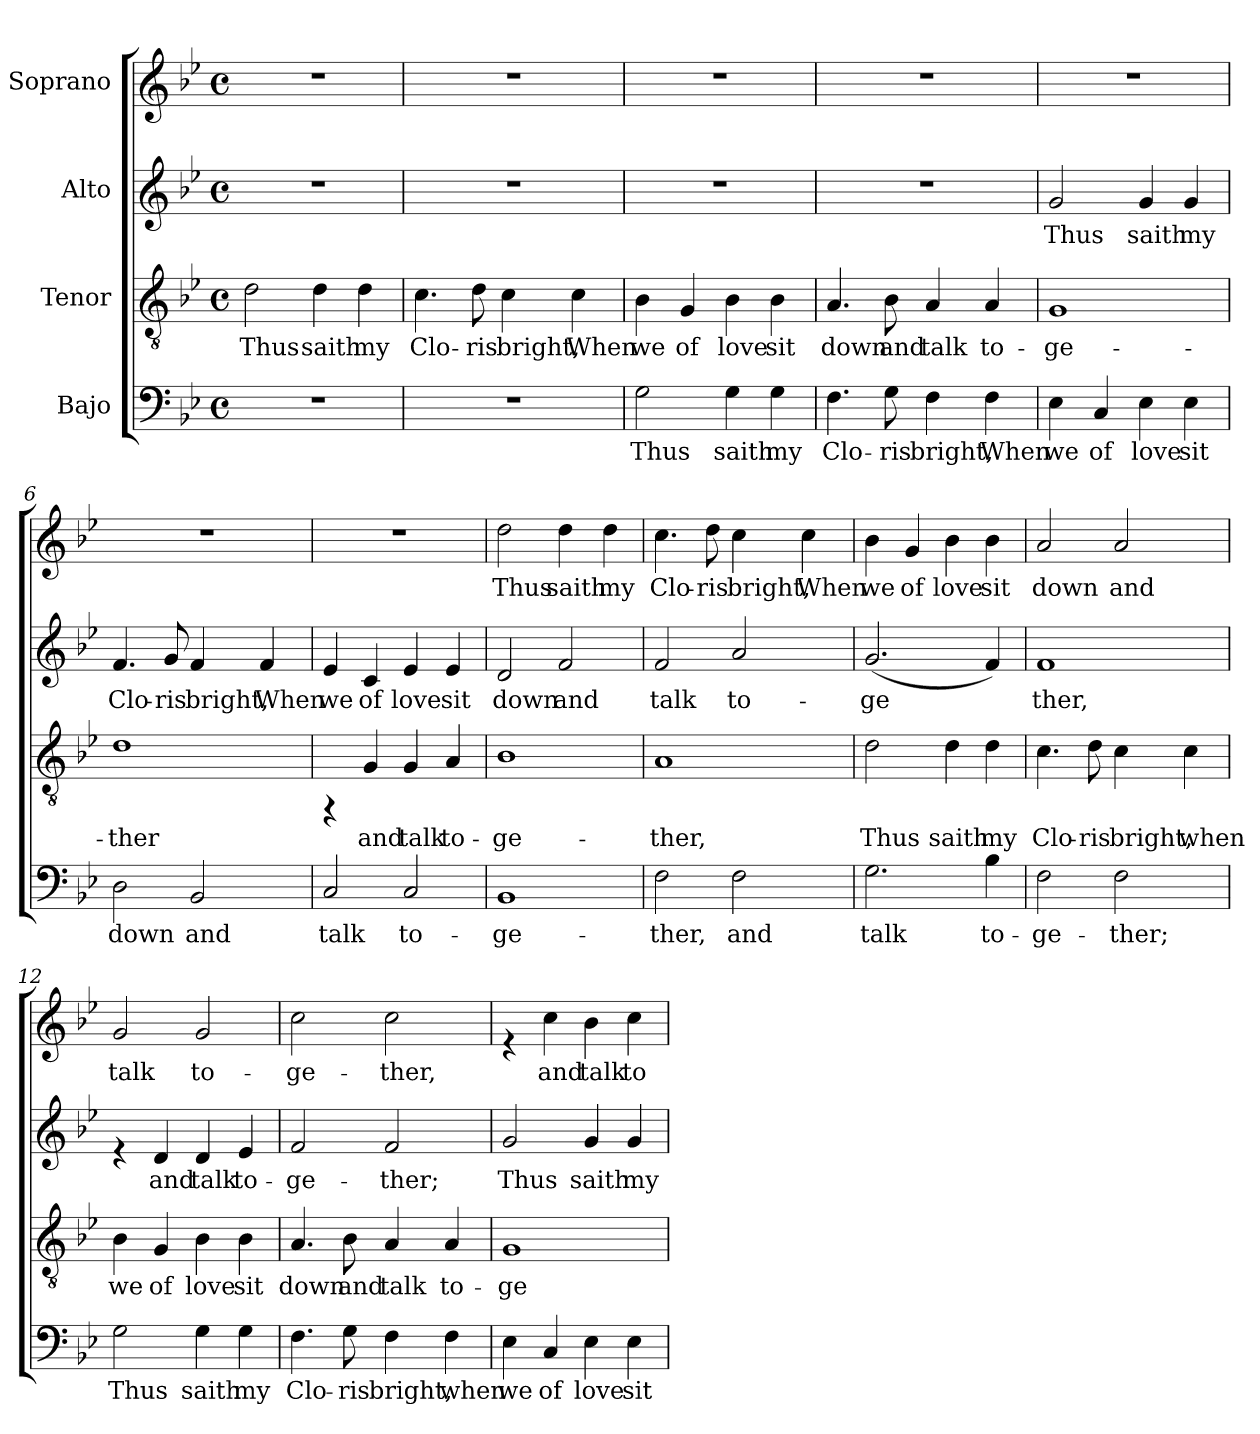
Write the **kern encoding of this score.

**kern	**text	**kern	**text	**kern	**text	**kern	**text
*part4	*part4	*part3	*part3	*part2	*part2	*part1	*part1
*staff4	*staff4	*staff3	*staff3	*staff2	*staff2	*staff1	*staff1
*I"Bajo	*	*I"Tenor	*	*I"Alto	*	*I"Soprano	*
!!LO:PB:g=z
*stria5	*	*stria5	*	*stria5	*	*stria5	*
*clefF4	*	*clefGv2	*	*clefG2	*	*clefG2	*
*k[b-e-]	*	*k[b-e-]	*	*k[b-e-]	*	*k[b-e-]	*
*B-:	*	*B-:	*	*B-:	*	*B-:	*
*M4/4	*	*M4/4	*	*M4/4	*	*M4/4	*
*met(c)	*	*met(c)	*	*met(c)	*	*met(c)	*
=1	=1	=1	=1	=1	=1	=1	=1
!	!	!	!LO:LY:b:cj	!	!	!	!
1r	.	2d\	Thus	1r	.	1r	.
!	!	!	!LO:LY:b:cj	!	!	!	!
.	.	4d\	saith	.	.	.	.
!	!	!	!LO:LY:b:cj	!	!	!	!
.	.	4d\	my	.	.	.	.
=2	=2	=2	=2	=2	=2	=2	=2
!	!	!	!LO:LY:b:cj	!	!	!	!
1r	.	4.c\	Clo-	1r	.	1r	.
!	!	!	!LO:LY:b:cj	!	!	!	!
.	.	8d\	-ris	.	.	.	.
!	!	!	!LO:LY:b:cj	!	!	!	!
.	.	4c\	bright,	.	.	.	.
!	!	!	!LO:LY:b:cj	!	!	!	!
.	.	4c\	When	.	.	.	.
=3	=3	=3	=3	=3	=3	=3	=3
!	!LO:LY:b:cj	!	!LO:LY:b:cj	!	!	!	!
2G\	Thus	4B-\	we	1r	.	1r	.
!	!	!	!LO:LY:b:cj	!	!	!	!
.	.	4G/	of	.	.	.	.
!	!LO:LY:b:cj	!	!LO:LY:b:cj	!	!	!	!
4G\	saith	4B-\	love	.	.	.	.
!	!LO:LY:b:cj	!	!LO:LY:b:cj	!	!	!	!
4G\	my	4B-\	sit	.	.	.	.
=4	=4	=4	=4	=4	=4	=4	=4
!	!LO:LY:b:cj	!	!LO:LY:b:cj	!	!	!	!
4.F\	Clo-	4.A/	down	1r	.	1r	.
!	!LO:LY:b:cj	!	!LO:LY:b:cj	!	!	!	!
8G\	-ris	8B-\	and	.	.	.	.
!	!LO:LY:b:cj	!	!LO:LY:b:cj	!	!	!	!
4F\	bright,	4A/	talk	.	.	.	.
!	!LO:LY:b:cj	!	!LO:LY:b:cj	!	!	!	!
4F\	When	4A/	to-	.	.	.	.
=5	=5	=5	=5	=5	=5	=5	=5
!	!LO:LY:b:cj	!	!LO:LY:b:cj	!	!LO:LY:b:cj	!	!
4E-\	we	1G	-ge-	2g/	Thus	1r	.
!	!LO:LY:b:cj	!	!	!	!	!	!
4C/	of	.	.	.	.	.	.
!	!LO:LY:b:cj	!	!	!	!LO:LY:b:cj	!	!
4E-\	love	.	.	4g/	saith	.	.
!	!LO:LY:b:cj	!	!	!	!LO:LY:b:cj	!	!
4E-\	sit	.	.	4g/	my	.	.
!!LO:LB:g=z
=6	=6	=6	=6	=6	=6	=6	=6
!	!LO:LY:b:cj	!	!LO:LY:b:cj	!	!LO:LY:b:cj	!	!
2D\	down	1d	-ther	4.f/	Clo-	1r	.
!	!	!	!	!	!LO:LY:b:cj	!	!
.	.	.	.	8g/	-ris	.	.
!	!LO:LY:b:cj	!	!	!	!LO:LY:b:cj	!	!
2BB-/	and	.	.	4f/	bright,	.	.
!	!	!	!	!	!LO:LY:b:cj	!	!
.	.	.	.	4f/	When	.	.
=7	=7	=7	=7	=7	=7	=7	=7
!	!LO:LY:b:cj	!	!	!	!LO:LY:b:cj	!	!
2C/	talk	4rEE	.	4e-/	we	1r	.
!	!	!	!LO:LY:b:cj	!	!LO:LY:b:cj	!	!
.	.	4G/	and	4c/	of	.	.
!	!LO:LY:b:cj	!	!LO:LY:b:cj	!	!LO:LY:b:cj	!	!
2C/	to-	4G/	talk	4e-/	love	.	.
!	!	!	!LO:LY:b:cj	!	!LO:LY:b:cj	!	!
.	.	4A/	to-	4e-/	sit	.	.
=8	=8	=8	=8	=8	=8	=8	=8
!	!LO:LY:b:cj	!	!LO:LY:b:cj	!	!LO:LY:b:cj	!	!LO:LY:b:cj
1BB-	-ge-	1B-	-ge-	2d/	down	2dd\	Thus
!	!	!	!	!	!LO:LY:b:cj	!	!LO:LY:b:cj
.	.	.	.	2f/	and	4dd\	saith
!	!	!	!	!	!	!	!LO:LY:b:cj
.	.	.	.	.	.	4dd\	my
=9	=9	=9	=9	=9	=9	=9	=9
!	!LO:LY:b:cj	!	!LO:LY:b:cj	!	!LO:LY:b:cj	!	!LO:LY:b:cj
2F\	-ther,	1A	-ther,	2f/	talk	4.cc\	Clo-
!	!	!	!	!	!	!	!LO:LY:b:cj
.	.	.	.	.	.	8dd\	-ris
!	!LO:LY:b:cj	!	!	!	!LO:LY:b:cj	!	!LO:LY:b:cj
2F\	and	.	.	2a/	to-	4cc\	bright,
!	!	!	!	!	!	!	!LO:LY:b:cj
.	.	.	.	.	.	4cc\	When
=10	=10	=10	=10	=10	=10	=10	=10
!	!LO:LY:b:cj	!	!LO:LY:b:cj	!	!LO:LY:b:cj	!	!LO:LY:b:cj
2.G\	talk	2d\	Thus	(<2.g/	-ge-	4b-\	we
!	!	!	!	!	!	!	!LO:LY:b:cj
.	.	.	.	.	.	4g/	of
!	!	!	!LO:LY:b:cj	!	!	!	!LO:LY:b:cj
.	.	4d\	saith	.	.	4b-\	love
!	!LO:LY:b:cj	!	!LO:LY:b:cj	!	!LO:LY:b:cj	!	!LO:LY:b:cj
4B-\	to-	4d\	my	4f/)	--	4b-\	sit
!!LO:LB:g=z
=11	=11	=11	=11	=11	=11	=11	=11
!	!LO:LY:b:cj	!	!LO:LY:b:cj	!	!LO:LY:b:cj	!	!LO:LY:b:cj
2F\	-ge-	4.c\	Clo-	1f	-ther,	2a/	down
!	!	!	!LO:LY:b:cj	!	!	!	!
.	.	8d\	-ris	.	.	.	.
!	!LO:LY:b:cj	!	!LO:LY:b:cj	!	!	!	!LO:LY:b:cj
2F\	-ther;	4c\	bright,	.	.	2a/	and
!	!	!	!LO:LY:b:cj	!	!	!	!
.	.	4c\	when	.	.	.	.
=12	=12	=12	=12	=12	=12	=12	=12
!	!LO:LY:b:cj	!	!LO:LY:b:cj	!	!	!	!LO:LY:b:cj
2G\	Thus	4B-\	we	4re	.	2g/	talk
!	!	!	!LO:LY:b:cj	!	!LO:LY:b:cj	!	!
.	.	4G/	of	4d/	and	.	.
!	!LO:LY:b:cj	!	!LO:LY:b:cj	!	!LO:LY:b:cj	!	!LO:LY:b:cj
4G\	saith	4B-\	love	4d/	talk	2g/	to-
!	!LO:LY:b:cj	!	!LO:LY:b:cj	!	!LO:LY:b:cj	!	!
4G\	my	4B-\	sit	4e-/	to-	.	.
=13	=13	=13	=13	=13	=13	=13	=13
!	!LO:LY:b:cj	!	!LO:LY:b:cj	!	!LO:LY:b:cj	!	!LO:LY:b:cj
4.F\	Clo-	4.A/	down	2f/	-ge-	2cc\	-ge-
!	!LO:LY:b:cj	!	!LO:LY:b:cj	!	!	!	!
8G\	-ris	8B-\	and	.	.	.	.
!	!LO:LY:b:cj	!	!LO:LY:b:cj	!	!LO:LY:b:cj	!	!LO:LY:b:cj
4F\	bright,	4A/	talk	2f/	-ther;	2cc\	-ther,
!	!LO:LY:b:cj	!	!LO:LY:b:cj	!	!	!	!
4F\	when	4A/	to-	.	.	.	.
=14	=14	=14	=14	=14	=14	=14	=14
!	!LO:LY:b:cj	!	!LO:LY:b:cj	!	!LO:LY:b:cj	!	!
4E-\	we	1G	-ge-	2g/	Thus	4re	.
!	!LO:LY:b:cj	!	!	!	!	!	!LO:LY:b:cj
4C/	of	.	.	.	.	4cc\	and
!	!LO:LY:b:cj	!	!	!	!LO:LY:b:cj	!	!LO:LY:b:cj
4E-\	love	.	.	4g/	saith	4b-\	talk
!	!LO:LY:b:cj	!	!	!	!LO:LY:b:cj	!	!LO:LY:b:cj
4E-\	sit	.	.	4g/	my	4cc\	to-
=	=	=	=	=	=	=	=
*-	*-	*-	*-	*-	*-	*-	*-
